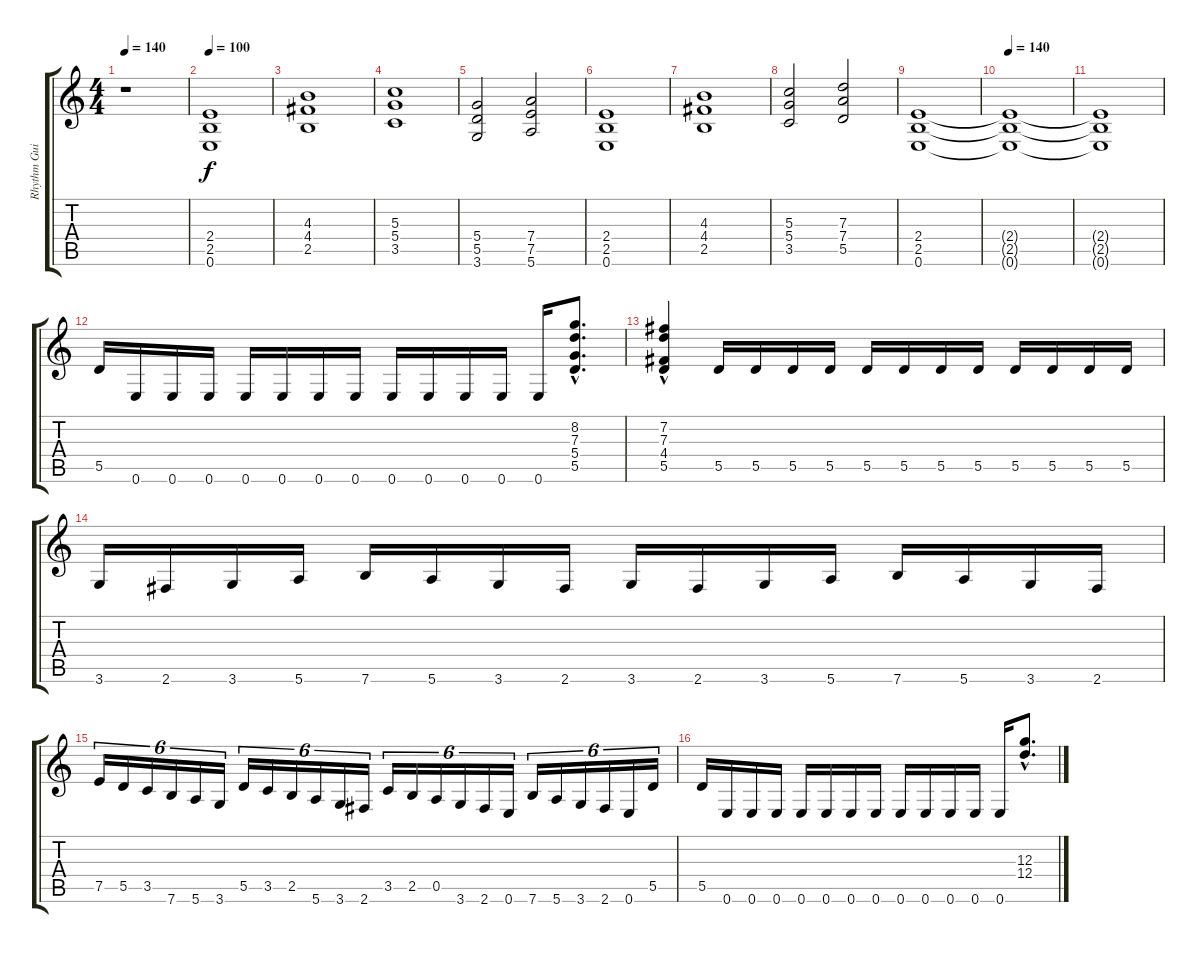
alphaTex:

\track ("Rhythm Guitar" "Rhythm Gui") {instrument overdrivenguitar}
\staff {score tabs}
\tuning (E4 B3 G3 D3 A2 E2) {hide}
\ts (4 4)
\tempo 140
\tempo 100
\tempo 140
\clef g2
\ks c
r.1{dy f instrument overdrivenguitar} |
\tempo 100
(2.4 2.5 0.6).1 |
(4.3 4.4 2.5).1 |
(5.3 5.4 3.5).1 |
(5.4 5.5 3.6).2 (7.4 7.5 5.6).2 |
(2.4 2.5 0.6).1 |
(4.3 4.4 2.5).1 |
(5.3 5.4 3.5).2 (7.3 7.4 5.5).2 |
(2.4 2.5 0.6).1 |
\tempo 140
(2.4{t} 2.5{t} 0.6{t}).1 |
(2.4{t} 2.5{t} 0.6{t}).1 |
5.5.16 0.6.16 0.6.16 0.6.16 0.6.16 0.6.16 0.6.16 0.6.16 0.6.16 0.6.16 0.6.16 0.6.16 0.6.16 (8.2{hac} 7.3{hac} 5.4{hac} 5.5{hac}).8{d} |
(7.2 7.3 4.4{hac} 5.5).4 5.5.16 5.5.16 5.5.16 5.5.16 5.5.16 5.5.16 5.5.16 5.5.16 5.5.16 5.5.16 5.5.16 5.5.16 |
3.6.16{volume 15} 2.6.16 3.6.16 5.6.16 7.6.16 5.6.16 3.6.16 2.6.16 3.6.16 2.6.16 3.6.16 5.6.16 7.6.16 5.6.16 3.6.16 2.6.16 |
7.5.16{tu (6 4)} 5.5.16{tu (6 4)} 3.5.16{tu (6 4)} 7.6.16{tu (6 4)} 5.6.16{tu (6 4)} 3.6.16{tu (6 4)} 5.5.16{tu (6 4)} 3.5.16{tu (6 4)} 2.5.16{tu (6 4)} 5.6.16{tu (6 4)} 3.6.16{tu (6 4)} 2.6.16{tu (6 4)} 3.5.16{tu (6 4)} 2.5.16{tu (6 4)} 0.5.16{tu (6 4)} 3.6.16{tu (6 4)} 2.6.16{tu (6 4)} 0.6.16{tu (6 4)} 7.6.16{tu (6 4)} 5.6.16{tu (6 4)} 3.6.16{tu (6 4)} 2.6.16{tu (6 4)} 0.6.16{tu (6 4)} 5.5.16{tu (6 4)} |
5.5.16{volume 16} 0.6.16 0.6.16 0.6.16 0.6.16 0.6.16 0.6.16 0.6.16 0.6.16 0.6.16 0.6.16 0.6.16 0.6.16 (12.3{hac} 12.4{hac}).8{d}
